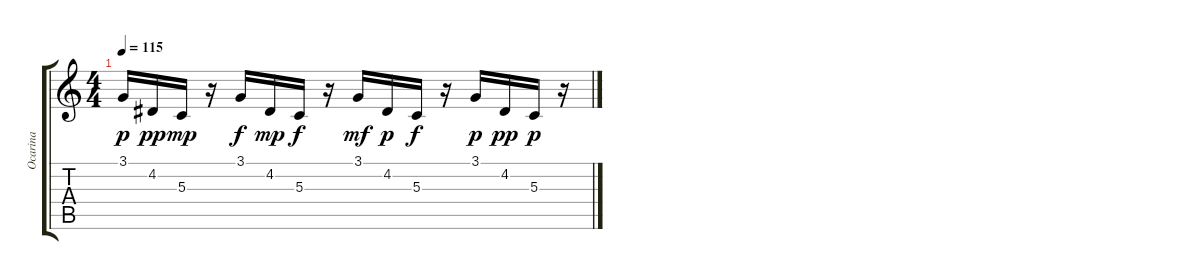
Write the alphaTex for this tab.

\track ("Ocarina" "Ocarina") {instrument ocarina}
\staff {score tabs}
\tuning (E4 B3 G3 D3 A2 E2) {hide}
\ts (4 4)
\tempo 115
\clef g2
\ks c
3.1.16{dy p} 4.2.16{dy pp} 5.3.16{dy mp} r.16 3.1.16{dy f} 4.2.16{dy mp} 5.3.16{dy f} r.16 3.1.16{dy mf} 4.2.16{dy p} 5.3.16{dy f} r.16 3.1.16{dy p} 4.2.16{dy pp} 5.3.16{dy p} r.16
